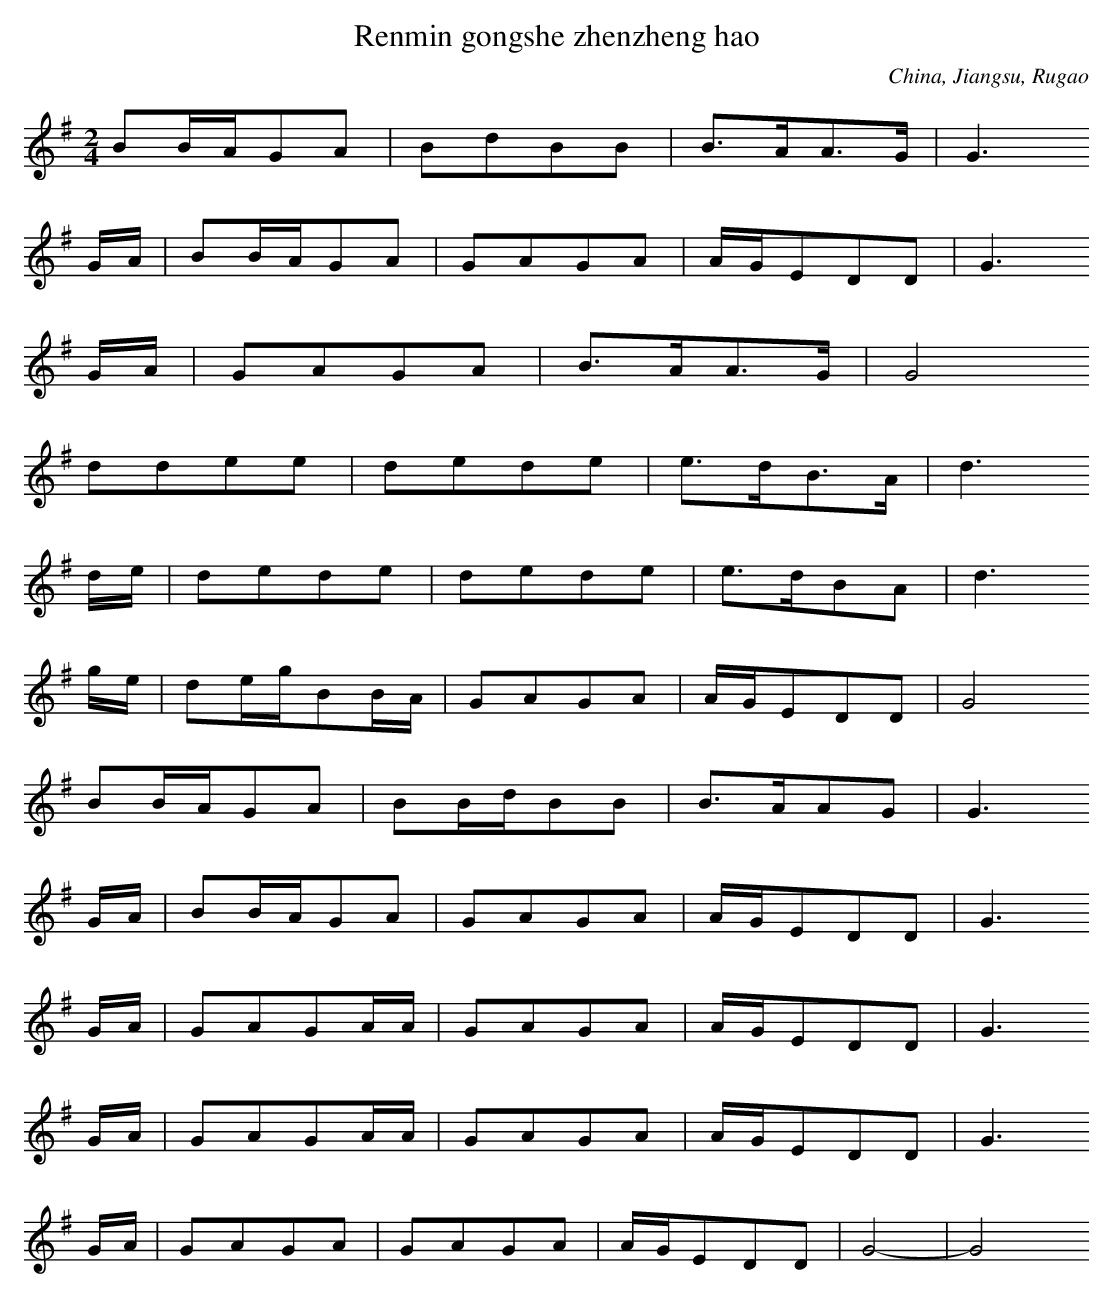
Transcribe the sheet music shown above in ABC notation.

X:1
T: Renmin gongshe zhenzheng hao
O: China, Jiangsu, Rugao
M: 2/4
L: 1/16
K: G
B2BAG2A2 | B2d2B2B2 | B3AA3G | G6
GA | B2BAG2A2 | G2A2G2A2 | AGE2D2D2 | G6
GA | G2A2G2A2 | B3AA3G | G8
d2d2e2e2 | d2e2d2e2 | e3dB3A | d6
de | d2e2d2e2 | d2e2d2e2 | e3dB2A2 | d6
ge | d2egB2BA | G2A2G2A2 | AGE2D2D2 | G8
B2BAG2A2 | B2BdB2B2 | B3AA2G2 | G6
GA | B2BAG2A2 | G2A2G2A2 | AGE2D2D2 | G6
GA | G2A2G2AA | G2A2G2A2 | AGE2D2D2 | G6
GA | G2A2G2AA | G2A2G2A2 | AGE2D2D2 | G6
GA | G2A2G2A2 | G2A2G2A2 | AGE2D2D2 | G8- | G8
